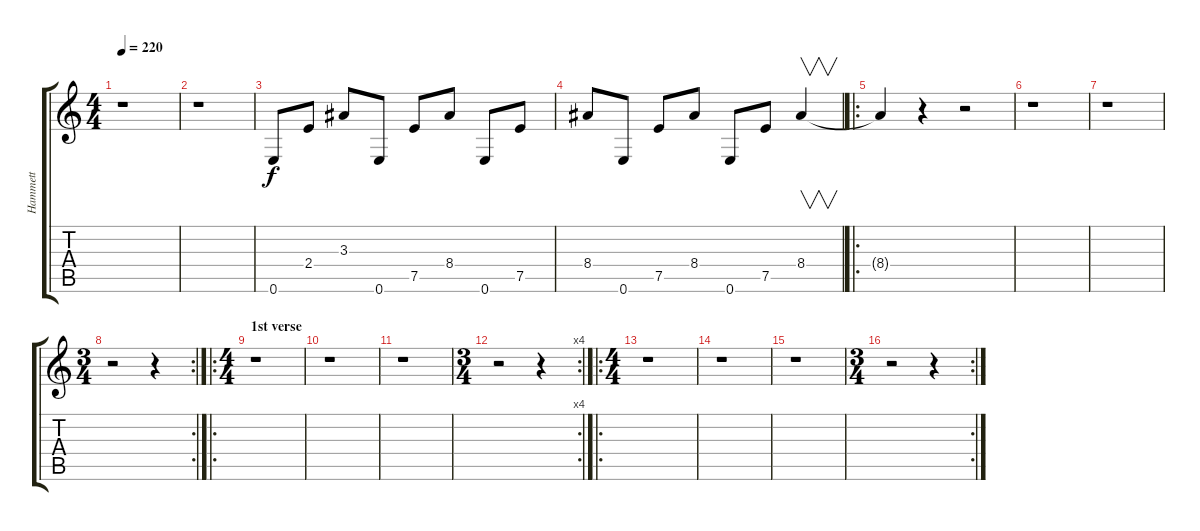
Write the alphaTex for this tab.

\track ("Hammett" "Hammett") {instrument distortionguitar}
\staff {score tabs}
\tuning (E4 B3 G3 D3 A2 E2) {hide}
\ts (4 4)
\tempo 220
\clef g2
\ks c
r.1{dy f} |
r.1 |
0.6.8 2.4.8 3.3.8 0.6.8 7.5.8 8.4.8 0.6.8 7.5.8 |
8.4.8 0.6.8 7.5.8 8.4.8 0.6.8 7.5.8 8.4.4{v} |
\ro
8.4{t}.4 r.4 r.2 |
r.1 |
r.1 |
\rc 2
\ts (3 4)
r.2 r.4 |
\ro
\ts (4 4)
\section ("" "1st verse")
r.1 |
r.1 |
r.1 |
\rc 4
\ts (3 4)
r.2 r.4 |
\ro
\ts (4 4)
r.1 |
r.1 |
r.1 |
\rc 2
\ts (3 4)
r.2 r.4
